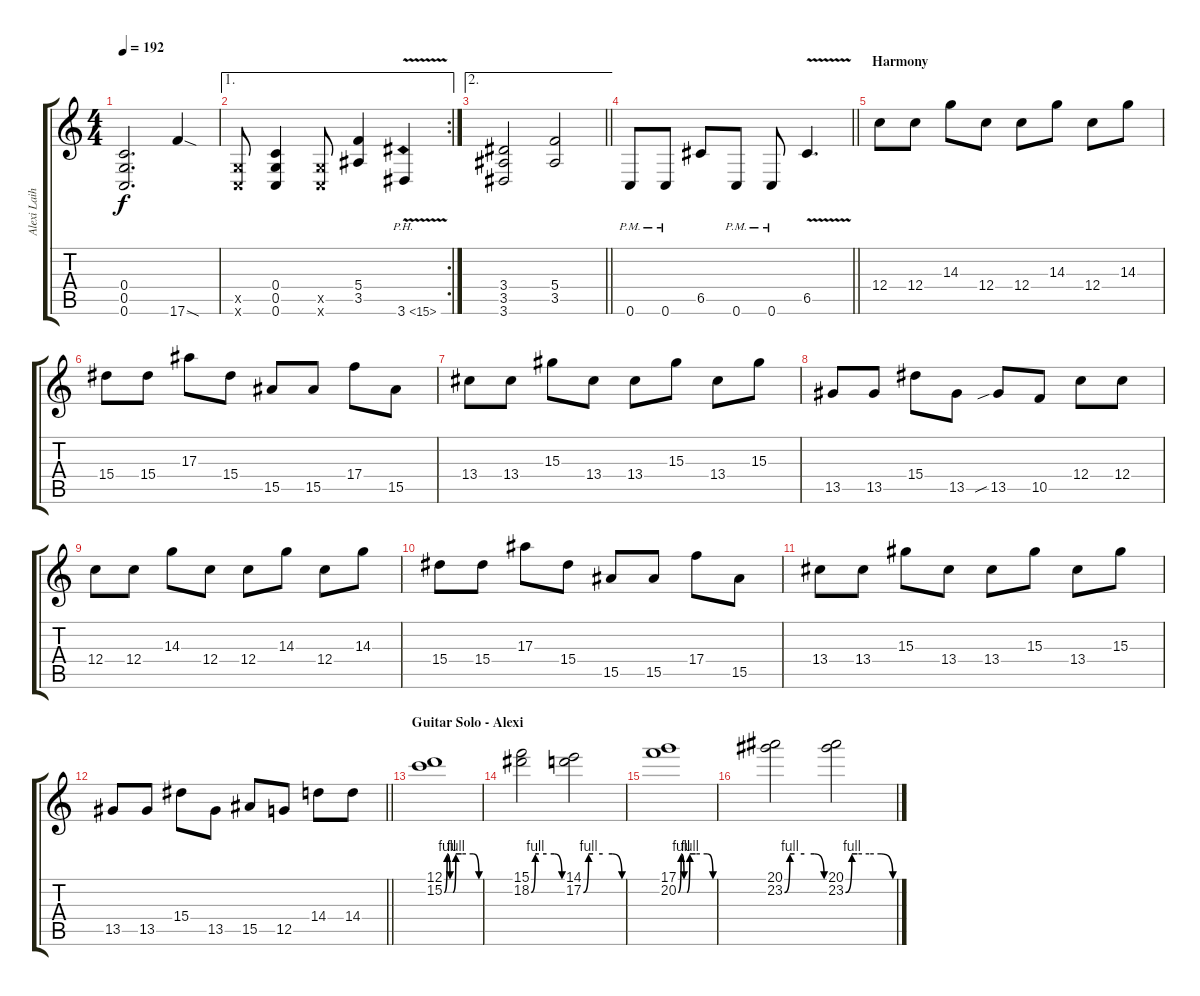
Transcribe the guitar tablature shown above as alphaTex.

\track ("Alexi Laiho" "Alexi Laih") {instrument distortionguitar}
\staff {score tabs}
\tuning (D4 A3 F3 C3 G2 C2) {hide}
\ts (4 4)
\tempo 192
\clef g2
\ks c
(0.4 0.5 0.6).2{d dy f} 17.6{sod}.4 |
\ae 1
\rc 2
(0.5{x} 0.6{x}).8 (0.4 0.5 0.6).4 (0.5{x} 0.6{x}).8 (5.4 3.5).4 3.6{ph 12 v}.4 |
\ae 2
\barLineRight lightlight
(3.4 3.5 3.6).2 (5.4 3.5).2 |
\barLineRight lightlight
0.6{pm}.8 0.6{pm}.8 6.5.8 0.6{pm}.8 0.6{pm}.8 6.5{v}.4{d} |
\section ("" "Harmony")
12.4.8 12.4.8 14.3.8 12.4.8 12.4.8 14.3.8 12.4.8 14.3.8 |
15.4.8 15.4.8 17.3.8 15.4.8 15.5.8 15.5.8 17.4.8 15.5.8 |
13.4.8 13.4.8 15.3.8 13.4.8 13.4.8 15.3.8 13.4.8 15.3.8 |
13.5.8 13.5.8 15.4.8 13.5.8 13.5{sib}.8 10.5.8 12.4.8 12.4.8 |
12.4.8 12.4.8 14.3.8 12.4.8 12.4.8 14.3.8 12.4.8 14.3.8 |
15.4.8 15.4.8 17.3.8 15.4.8 15.5.8 15.5.8 17.4.8 15.5.8 |
13.4.8 13.4.8 15.3.8 13.4.8 13.4.8 15.3.8 13.4.8 15.3.8 |
\barLineRight lightlight
13.5.8 13.5.8 15.4.8 13.5.8 15.5.8 12.5.8 14.4.8 14.4.8 |
\section ("" "Guitar Solo - Alexi")
(12.1 15.2{be (custom 0 0 5 4 10 0 15 0 20 4 30 4 50 4 60 0)}).1 |
(15.1 18.2{be (custom 0 0 8 4 15 4 30 4 45 4 60 0)}).2 (14.1 17.2{be (custom 0 0 8 4 15 4 30 4 45 4 60 0)}).2 |
(17.1 20.2{be (custom 0 0 5 4 10 0 15 0 20 4 30 4 50 4 60 0)}).1 |
(20.1 23.2{be (custom 0 0 8 4 15 4 30 4 45 4 60 0)}).2 (20.1 23.2{be (custom 0 0 8 4 15 4 30 4 45 4 60 0)}).2
